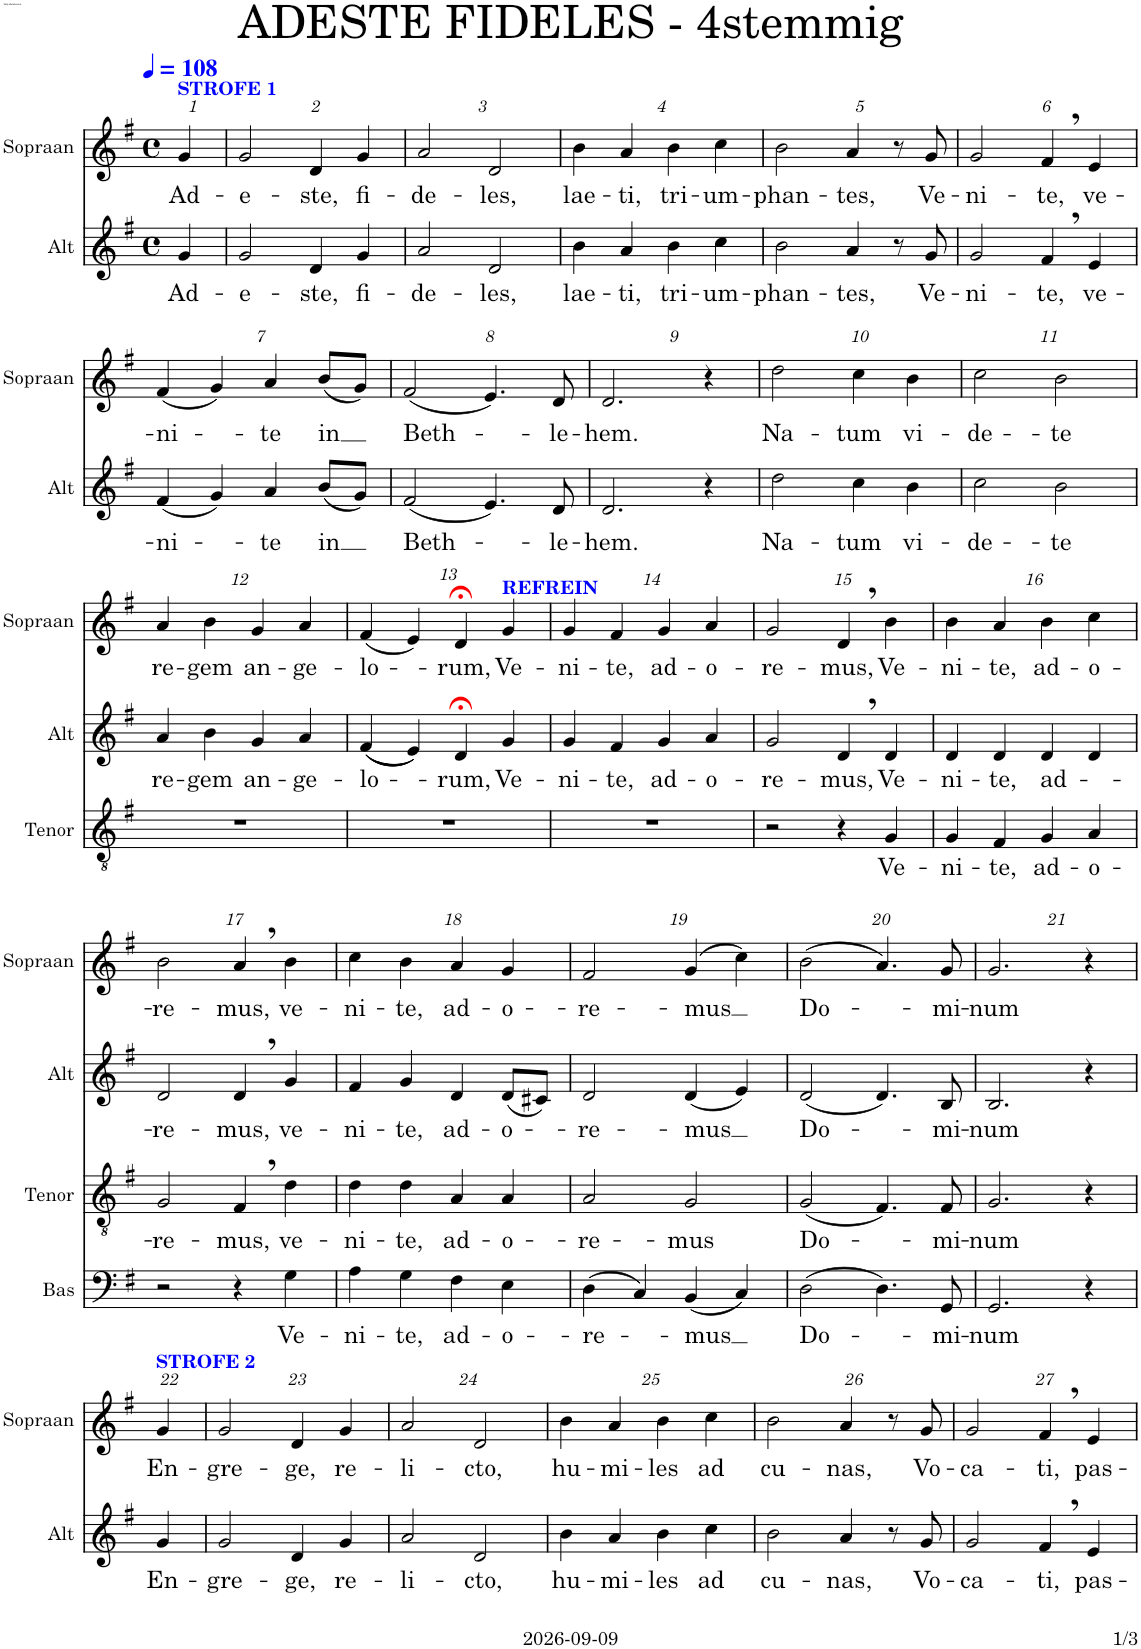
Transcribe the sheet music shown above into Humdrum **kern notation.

**kern	**text	**kern	**text	**kern	**text	**kern	**text
*part4	*part4	*part3	*part3	*part2	*part2	*part1	*part1
*staff4	*staff4	*staff3	*staff3	*staff2	*staff2	*staff1	*staff1
*I"Bas	*	*I"Tenor	*	*I"Alt	*	*I"Sopraan	*
*I'Bas	*	*I'Tenor	*	*I'Alt	*	*I'Sopraan	*
*stria5	*	*stria5	*	*	*	*	*
*clefF4	*	*clefGv2	*	*clefG2	*	*clefG2	*
*k[f#]	*	*k[f#]	*	*k[f#]	*	*k[f#]	*
*M4/4	*	*M4/4	*	*M4/4	*	*M4/4	*
*met(c)	*	*met(c)	*	*met(c)	*	*met(c)	*
=1	=1	=1	=1	=1	=1	=1	=1
!	!	!	!	!	!	!LO:TX:a:B:color=#0000FF:t=STROFE 1	!
!	!	!	!	!	!LO:LY:b	!	!LO:LY:b
4r	.	4r	.	4g/	Ad-	4g/	Ad-
=2	=2	=2	=2	=2	=2	=2	=2
!	!	!	!	!	!LO:LY:b	!	!LO:LY:b
1r	.	1r	.	2g/	-e-	2g/	-e-
!	!	!	!	!	!LO:LY:b	!	!LO:LY:b
.	.	.	.	4d/	-ste,	4d/	-ste,
!	!	!	!	!	!LO:LY:b	!	!LO:LY:b
.	.	.	.	4g/	fi-	4g/	fi-
=3	=3	=3	=3	=3	=3	=3	=3
!	!	!	!	!	!LO:LY:b	!	!LO:LY:b
1r	.	1r	.	2a/	-de-	2a/	-de-
!	!	!	!	!	!LO:LY:b	!	!LO:LY:b
.	.	.	.	2d/	-les,	2d/	-les,
=4	=4	=4	=4	=4	=4	=4	=4
!	!	!	!	!	!LO:LY:b	!	!LO:LY:b
1r	.	1r	.	4b\	lae-	4b\	lae-
!	!	!	!	!	!LO:LY:b	!	!LO:LY:b
.	.	.	.	4a/	-ti,	4a/	-ti,
!	!	!	!	!	!LO:LY:b	!	!LO:LY:b
.	.	.	.	4b\	tri-	4b\	tri-
!	!	!	!	!	!LO:LY:b	!	!LO:LY:b
.	.	.	.	4cc\	-um-	4cc\	-um-
=5	=5	=5	=5	=5	=5	=5	=5
!	!	!	!	!	!LO:LY:b	!	!LO:LY:b
1r	.	1r	.	2b\	-phan-	2b\	-phan-
!	!	!	!	!	!LO:LY:b	!	!LO:LY:b
.	.	.	.	4a/	-tes,	4a/	-tes,
.	.	.	.	8r	.	8r	.
!	!	!	!	!	!LO:LY:b	!	!LO:LY:b
.	.	.	.	8g/	Ve-	8g/	Ve-
=6	=6	=6	=6	=6	=6	=6	=6
!	!	!	!	!	!LO:LY:b	!	!LO:LY:b
1r	.	1r	.	2g/	-ni-	2g/	-ni-
!	!	!	!	!	!LO:LY:b	!	!LO:LY:b
.	.	.	.	4f#,/	-te,	4f#,/	-te,
!	!	!	!	!	!LO:LY:b	!	!LO:LY:b
.	.	.	.	4e/	ve-	4e/	ve-
!!LO:LB:g=z
=7	=7	=7	=7	=7	=7	=7	=7
!	!	!	!	!	!LO:LY:b	!	!LO:LY:b
1r	.	1r	.	(4f#/	-ni-	(4f#/	-ni-
.	.	.	.	4g/)	.	4g/)	.
!	!	!	!	!	!LO:LY:b	!	!LO:LY:b
.	.	.	.	4a/	-te	4a/	-te
!	!	!	!	!	!LO:LY:b	!	!LO:LY:b
.	.	.	.	(8b/L	in	(8b/L	in
.	.	.	.	8g/J)	.	8g/J)	.
=8	=8	=8	=8	=8	=8	=8	=8
!	!	!	!	!	!LO:LY:b	!	!LO:LY:b
1r	.	1r	.	(2f#/	Beth-	(2f#/	Beth-
.	.	.	.	4.e/)	.	4.e/)	.
!	!	!	!	!	!LO:LY:b	!	!LO:LY:b
.	.	.	.	8d/	-le-	8d/	-le-
=9	=9	=9	=9	=9	=9	=9	=9
!	!	!	!	!	!LO:LY:b	!	!LO:LY:b
1r	.	1r	.	2.d/	-hem.	2.d/	-hem.
.	.	.	.	4r	.	4r	.
=10	=10	=10	=10	=10	=10	=10	=10
!	!	!	!	!	!LO:LY:b	!	!LO:LY:b
1r	.	1r	.	2dd\	Na-	2dd\	Na-
!	!	!	!	!	!LO:LY:b	!	!LO:LY:b
.	.	.	.	4cc\	-tum	4cc\	-tum
!	!	!	!	!	!LO:LY:b	!	!LO:LY:b
.	.	.	.	4b\	vi-	4b\	vi-
=11	=11	=11	=11	=11	=11	=11	=11
!	!	!	!	!	!LO:LY:b	!	!LO:LY:b
1r	.	1r	.	2cc\	-de-	2cc\	-de-
!	!	!	!	!	!LO:LY:b	!	!LO:LY:b
.	.	.	.	2b\	-te	2b\	-te
!!LO:LB:g=z
=12	=12	=12	=12	=12	=12	=12	=12
!	!	!	!	!	!LO:LY:b	!	!LO:LY:b
1r	.	1r	.	4a/	re-	4a/	re-
!	!	!	!	!	!LO:LY:b	!	!LO:LY:b
.	.	.	.	4b\	-gem	4b\	-gem
!	!	!	!	!	!LO:LY:b	!	!LO:LY:b
.	.	.	.	4g/	an-	4g/	an-
!	!	!	!	!	!LO:LY:b	!	!LO:LY:b
.	.	.	.	4a/	-ge-	4a/	-ge-
=13	=13	=13	=13	=13	=13	=13	=13
!	!	!	!	!	!LO:LY:b	!	!LO:LY:b
1r	.	1r	.	((4f#/	-lo-	(4f#/	-lo-
.	.	.	.	4e/))	.	4e/)	.
!	!	!	!	!	!LO:LY:b	!	!LO:LY:b
.	.	.	.	4d;</	-rum,	4d;</	-rum,
!	!	!	!	!	!	!LO:TX:a:B:color=#0000FF:t=REFREIN	!
!	!	!	!	!	!LO:LY:b	!	!LO:LY:b
.	.	.	.	4g/	Ve-	4g/	Ve-
=14	=14	=14	=14	=14	=14	=14	=14
!	!	!	!	!	!LO:LY:b	!	!LO:LY:b
1r	.	1r	.	4g/	-ni-	4g/	-ni-
!	!	!	!	!	!LO:LY:b	!	!LO:LY:b
.	.	.	.	4f#/	-te,	4f#/	-te,
!	!	!	!	!	!LO:LY:b	!	!LO:LY:b
.	.	.	.	4g/	ad-	4g/	ad-
!	!	!	!	!	!LO:LY:b	!	!LO:LY:b
.	.	.	.	4a/	-o-	4a/	-o-
=15	=15	=15	=15	=15	=15	=15	=15
!	!	!	!	!	!LO:LY:b	!	!LO:LY:b
2r	.	2r	.	2g/	-re-	2g/	-re-
!	!	!	!	!	!LO:LY:b	!	!LO:LY:b
4r	.	4r	.	4d,/	-mus,	4d,/	-mus,
!	!	!	!LO:LY:b	!	!LO:LY:b	!	!LO:LY:b
4r	.	4G/	Ve-	4d/	Ve-	4b\	Ve-
=16	=16	=16	=16	=16	=16	=16	=16
!	!	!	!LO:LY:b	!	!LO:LY:b	!	!LO:LY:b
4r	.	4G/	-ni-	4d/	-ni-	4b\	-ni-
!	!	!	!LO:LY:b	!	!LO:LY:b	!	!LO:LY:b
4r	.	4F#/	-te,	4d/	-te,	4a/	-te,
!	!	!	!LO:LY:b	!	!LO:LY:b	!	!LO:LY:b
4r	.	4G/	ad-	4d/	ad-	4b\	ad-
!	!	!	!LO:LY:b	!	!	!	!LO:LY:b
4r	.	4A/	-o-	4d/	.	4cc\	-o-
!!LO:LB:g=z
=17	=17	=17	=17	=17	=17	=17	=17
!	!	!	!LO:LY:b	!	!LO:LY:b	!	!LO:LY:b
2r	.	2G/	-re-	2d/	-re-	2b\	-re-
!	!	!	!LO:LY:b	!	!LO:LY:b	!	!LO:LY:b
4r	.	4F#,/	-mus,	4d,/	-mus,	4a,/	-mus,
!	!LO:LY:b	!	!LO:LY:b	!	!LO:LY:b	!	!LO:LY:b
4G\	Ve-	4d\	ve-	4g/	ve-	4b\	ve-
=18	=18	=18	=18	=18	=18	=18	=18
!	!LO:LY:b	!	!LO:LY:b	!	!LO:LY:b	!	!LO:LY:b
4A\	-ni-	4d\	-ni-	4f#/	-ni-	4cc\	-ni-
!	!LO:LY:b	!	!LO:LY:b	!	!LO:LY:b	!	!LO:LY:b
4G\	-te,	4d\	-te,	4g/	-te,	4b\	-te,
!	!LO:LY:b	!	!LO:LY:b	!	!LO:LY:b	!	!LO:LY:b
4F#\	ad-	4A/	ad-	4d/	ad-	4a/	ad-
!	!LO:LY:b	!	!LO:LY:b	!	!LO:LY:b	!	!LO:LY:b
4E\	-o-	4A/	-o-	(8d/L	-o-	4g/	-o-
.	.	.	.	8c#X/J)	.	.	.
=19	=19	=19	=19	=19	=19	=19	=19
!	!LO:LY:b	!	!LO:LY:b	!	!LO:LY:b	!	!LO:LY:b
(4D\	-re-	2A/	-re-	2d/	-re-	2f#/	-re-
4C/)	.	.	.	.	.	.	.
!	!LO:LY:b	!	!LO:LY:b	!	!LO:LY:b	!	!LO:LY:b
(4BB/	-mus	2G/	-mus	(4d/	-mus	(4g/	-mus
4C/)	.	.	.	4e/)	.	4cc\)	.
=20	=20	=20	=20	=20	=20	=20	=20
!	!LO:LY:b	!	!LO:LY:b	!	!LO:LY:b	!	!LO:LY:b
(2D\	Do-	(2G/	Do-	(2d/	Do-	(2b\	Do-
4.D\)	.	4.F#/)	.	4.d/)	.	4.a/)	.
!	!LO:LY:b	!	!LO:LY:b	!	!LO:LY:b	!	!LO:LY:b
8GG/	-mi-	8F#/	-mi-	8B/	-mi-	8g/	-mi-
=21	=21	=21	=21	=21	=21	=21	=21
!	!LO:LY:b	!	!LO:LY:b	!	!LO:LY:b	!	!LO:LY:b
2.GG/	-num	2.G/	-num	2.B/	-num	2.g/	-num
4r	.	4r	.	4r	.	4r	.
!!LO:LB:g=z
=22	=22	=22	=22	=22	=22	=22	=22
!	!	!	!	!	!	!LO:TX:a:B:color=#0000FF:t=STROFE 2	!
!	!	!	!	!	!LO:LY:b	!	!LO:LY:b
4r	.	4r	.	4g/	En-	4g/	En-
=23	=23	=23	=23	=23	=23	=23	=23
!	!	!	!	!	!LO:LY:b	!	!LO:LY:b
1r	.	1r	.	2g/	-gre-	2g/	-gre-
!	!	!	!	!	!LO:LY:b	!	!LO:LY:b
.	.	.	.	4d/	-ge,	4d/	-ge,
!	!	!	!	!	!LO:LY:b	!	!LO:LY:b
.	.	.	.	4g/	re-	4g/	re-
=24	=24	=24	=24	=24	=24	=24	=24
!	!	!	!	!	!LO:LY:b	!	!LO:LY:b
1r	.	1r	.	2a/	-li-	2a/	-li-
!	!	!	!	!	!LO:LY:b	!	!LO:LY:b
.	.	.	.	2d/	-cto,	2d/	-cto,
=25	=25	=25	=25	=25	=25	=25	=25
!	!	!	!	!	!LO:LY:b	!	!LO:LY:b
1r	.	1r	.	4b\	hu-	4b\	hu-
!	!	!	!	!	!LO:LY:b	!	!LO:LY:b
.	.	.	.	4a/	-mi-	4a/	-mi-
!	!	!	!	!	!LO:LY:b	!	!LO:LY:b
.	.	.	.	4b\	-les	4b\	-les
!	!	!	!	!	!LO:LY:b	!	!LO:LY:b
.	.	.	.	4cc\	ad	4cc\	ad
=26	=26	=26	=26	=26	=26	=26	=26
!	!	!	!	!	!LO:LY:b	!	!LO:LY:b
1r	.	1r	.	2b\	cu-	2b\	cu-
!	!	!	!	!	!LO:LY:b	!	!LO:LY:b
.	.	.	.	4a/	-nas,	4a/	-nas,
.	.	.	.	8r	.	8r	.
!	!	!	!	!	!LO:LY:b	!	!LO:LY:b
.	.	.	.	8g/	Vo-	8g/	Vo-
=27	=27	=27	=27	=27	=27	=27	=27
!	!	!	!	!	!LO:LY:b	!	!LO:LY:b
1r	.	1r	.	2g/	-ca-	2g/	-ca-
!	!	!	!	!	!LO:LY:b	!	!LO:LY:b
.	.	.	.	4f#,/	-ti,	4f#,/	-ti,
!	!	!	!	!	!LO:LY:b	!	!LO:LY:b
.	.	.	.	4e/	pas-	4e/	pas-
=	=	=	=	=	=	=	=
*-	*-	*-	*-	*-	*-	*-	*-
